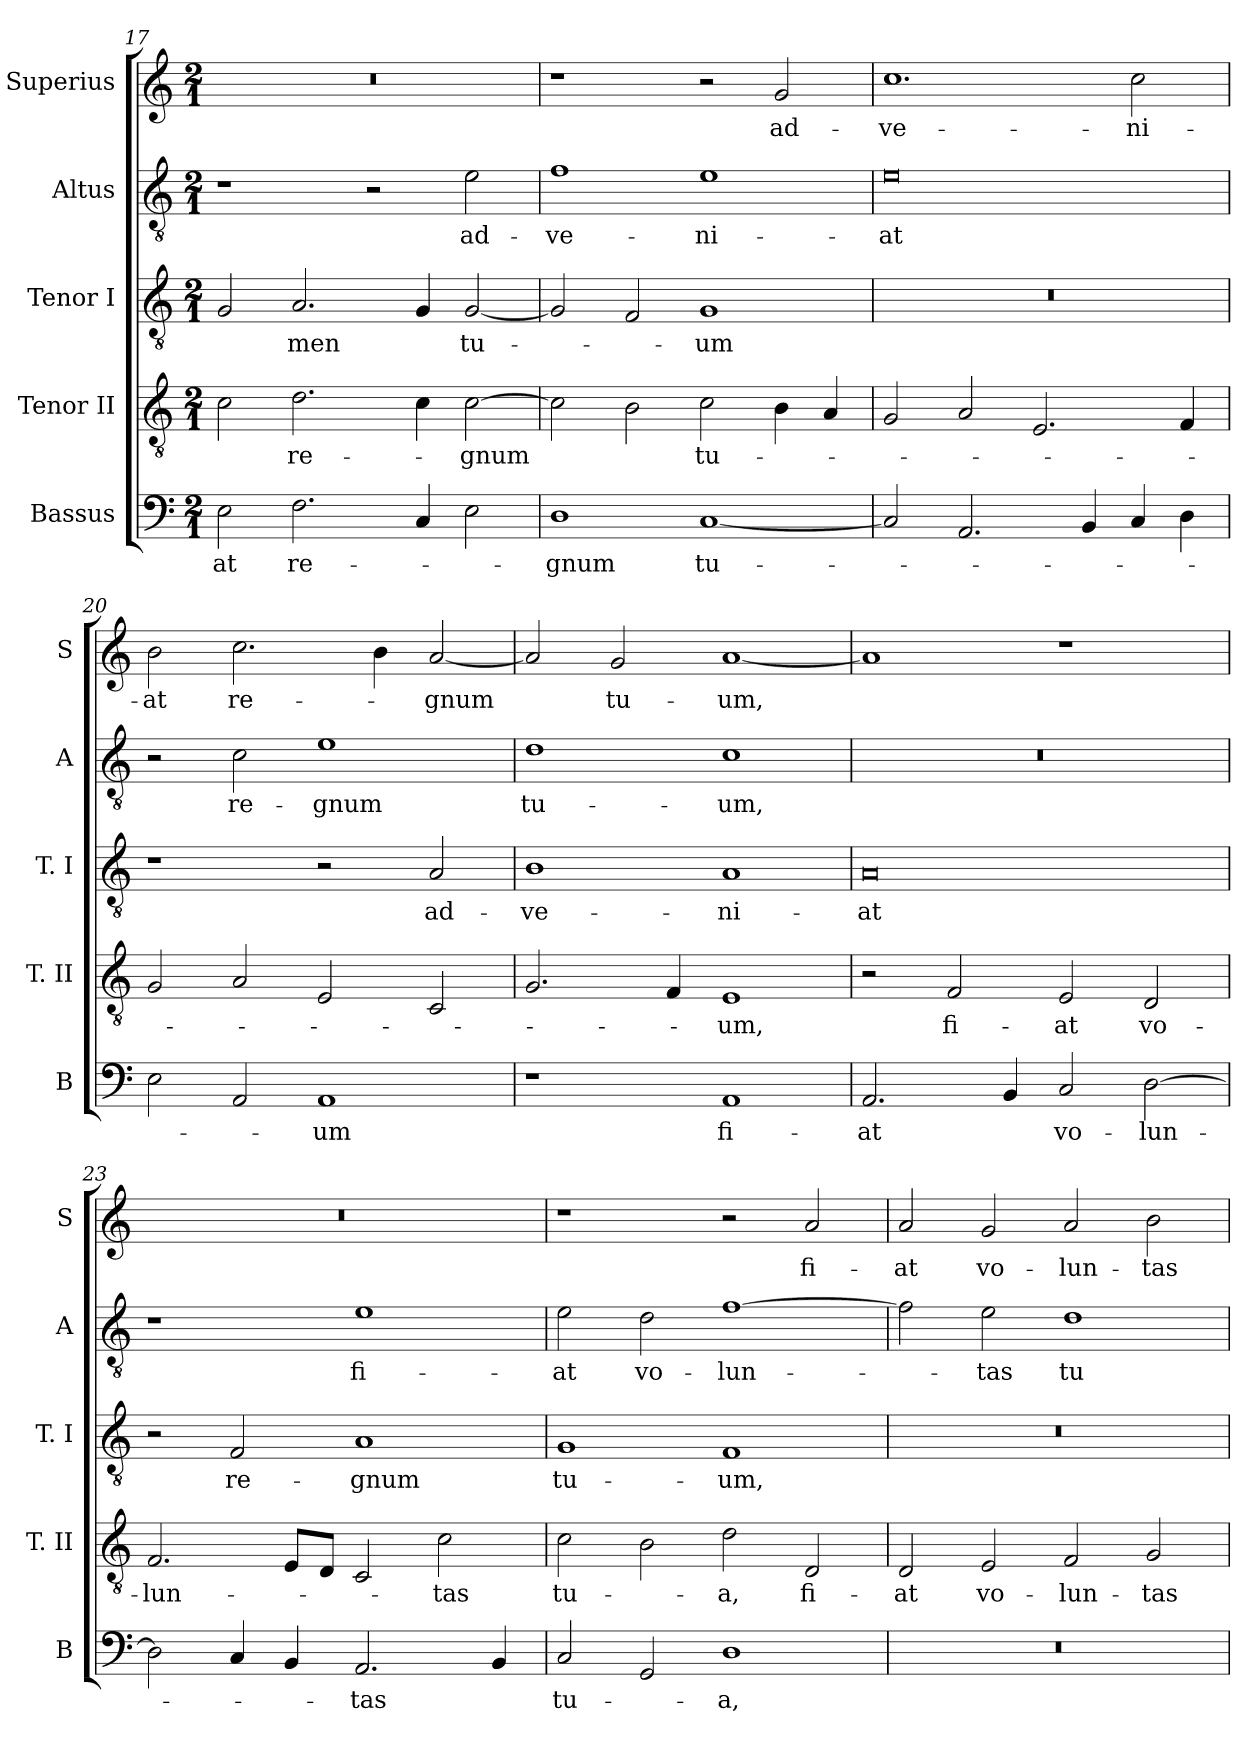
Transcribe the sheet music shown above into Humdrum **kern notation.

**kern	**text	**kern	**text	**kern	**text	**kern	**text	**kern	**text
*part5	*part5	*part4	*part4	*part3	*part3	*part2	*part2	*part1	*part1
*staff5	*staff5	*staff4	*staff4	*staff3	*staff3	*staff2	*staff2	*staff1	*staff1
*I"Bassus	*	*I"Tenor II	*	*I"Tenor I	*	*I"Altus	*	*I"Superius	*
*I'B	*	*I'T. II	*	*I'T. I	*	*I'A	*	*I'S	*
*clefF4	*	*clefGv2	*	*clefGv2	*	*clefGv2	*	*clefG2	*
*k[]	*	*k[]	*	*k[]	*	*k[]	*	*k[]	*
*C:	*	*C:	*	*C:	*	*C:	*	*C:	*
*M2/1	*	*M2/1	*	*M2/1	*	*M2/1	*	*M2/1	*
=17	=17	=17	=17	=17	=17	=17	=17	=17	=17
2E	-at	2c	.	2G	.	1r	.	0r	.
2.F	re-	2.d	re-	2.A	-men	.	.	.	.
.	.	.	.	.	.	2r	.	.	.
4C	.	4c	.	4G	.	.	.	.	.
2E	.	[2c	-gnum	[2G	tu-	2e	ad-	.	.
=18	=18	=18	=18	=18	=18	=18	=18	=18	=18
1D	-gnum	2c]	.	2G]	.	1f	-ve-	1r	.
.	.	2B	.	2F	.	.	.	.	.
[1C	tu-	2c	tu-	1G	-um	1e	-ni-	2r	.
.	.	4B	.	.	.	.	.	2g	ad-
.	.	4A	.	.	.	.	.	.	.
=19	=19	=19	=19	=19	=19	=19	=19	=19	=19
2C]	.	2G	.	0r	.	0e	-at	1.cc	-ve-
2.AA	.	2A	.	.	.	.	.	.	.
.	.	2.E	.	.	.	.	.	.	.
4BB	.	.	.	.	.	.	.	.	.
4C	.	.	.	.	.	.	.	2cc	-ni-
4D	.	4F	.	.	.	.	.	.	.
=20	=20	=20	=20	=20	=20	=20	=20	=20	=20
2E	.	2G	.	1r	.	2r	.	2b	-at
2AA	.	2A	.	.	.	2c	re-	2.cc	re-
1AA	-um	2E	.	2r	.	1e	-gnum	.	.
.	.	.	.	.	.	.	.	4b	.
.	.	2C	.	2A	ad-	.	.	[2a	-gnum
=21	=21	=21	=21	=21	=21	=21	=21	=21	=21
1r	.	2.G	.	1B	-ve-	1d	tu-	2a]	.
.	.	.	.	.	.	.	.	2g	tu-
.	.	4F	.	.	.	.	.	.	.
1AA	fi-	1E	-um,	1A	-ni-	1c	-um,	[1a	-um,
=22	=22	=22	=22	=22	=22	=22	=22	=22	=22
2.AA	-at	2r	.	0A	-at	0r	.	1a]	.
.	.	2F	fi-	.	.	.	.	.	.
4BB	.	.	.	.	.	.	.	.	.
2C	vo-	2E	-at	.	.	.	.	1r	.
[2D	-lun-	2D	vo-	.	.	.	.	.	.
=23	=23	=23	=23	=23	=23	=23	=23	=23	=23
2D]	.	2.F	-lun-	2r	.	1r	.	0r	.
4C	.	.	.	2F	re-	.	.	.	.
4BB	.	8EL	.	.	.	.	.	.	.
.	.	8DJ	.	.	.	.	.	.	.
2.AA	-tas	2C	.	1A	-gnum	1e	fi-	.	.
.	.	2c	-tas	.	.	.	.	.	.
4BB	.	.	.	.	.	.	.	.	.
=24	=24	=24	=24	=24	=24	=24	=24	=24	=24
2C	tu-	2c	tu-	1G	tu-	2e	-at	1r	.
2GG	.	2B	.	.	.	2d	vo-	.	.
1D	-a,	2d	-a,	1F	-um,	[1f	-lun-	2r	.
.	.	2D	fi-	.	.	.	.	2a	fi-
=25	=25	=25	=25	=25	=25	=25	=25	=25	=25
0r	.	2D	-at	0r	.	2f]	.	2a	-at
.	.	2E	vo-	.	.	2e	-tas	2g	vo-
.	.	2F	-lun-	.	.	1d	tu-	2a	-lun-
.	.	2G	-tas	.	.	.	.	2b	-tas
=	=	=	=	=	=	=	=	=	=
*-	*-	*-	*-	*-	*-	*-	*-	*-	*-
